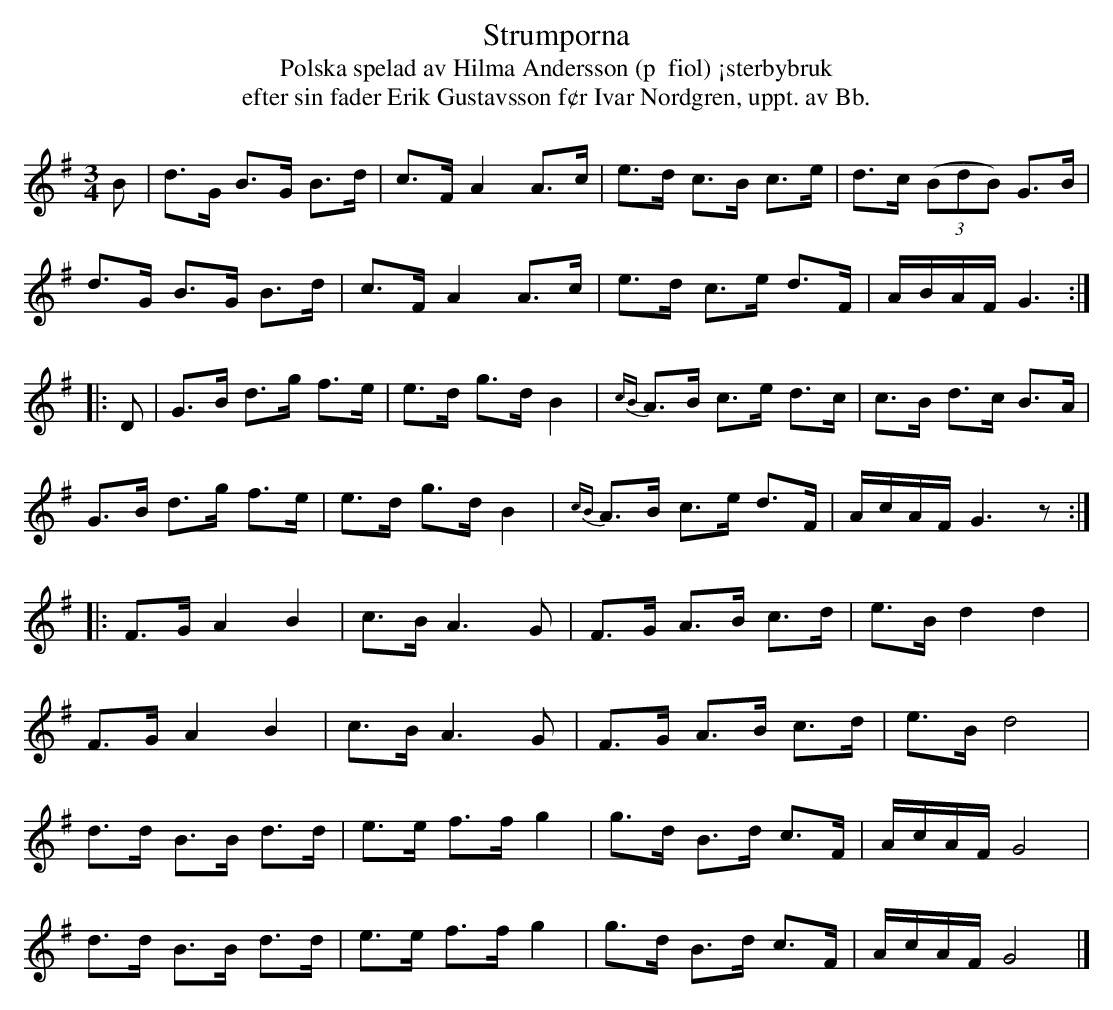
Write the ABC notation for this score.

X:1
T:Strumporna
T:Polska spelad av Hilma Andersson (p  fiol) ¡sterbybruk
T:efter sin fader Erik Gustavsson f¢r Ivar Nordgren, uppt. av Bb.
M:3/4
L:1/8
K:G
B | d>G B>G B>d | c>F A2 A>c | e>d c>B c>e | d>c ((3BdB) G>B |
    d>G B>G B>d | c>F A2 A>c | e>d c>e d>F | A/B/A/F/ G3 ::
D | G>B d>g f>e | e>d g>d B2 | {cB}A>B c>e d>c | c>B d>c B>A |
    G>B d>g f>e | e>d g>d B2 | {cB}A>B c>e d>F | A/c/A/F/ G3 z ::
    F>G A2 B2 | c>B A3 G | F>G A>B c>d | e>B d2 d2 |
    F>G A2 B2 | c>B A3 G | F>G A>B c>d | e>B d4 |
    d>d B>B d>d | e>e f>f g2 | g>d B>d c>F | A/c/A/F/ G4 |
    d>d B>B d>d | e>e f>f g2 | g>d B>d c>F | A/c/A/F/ G4 |]
